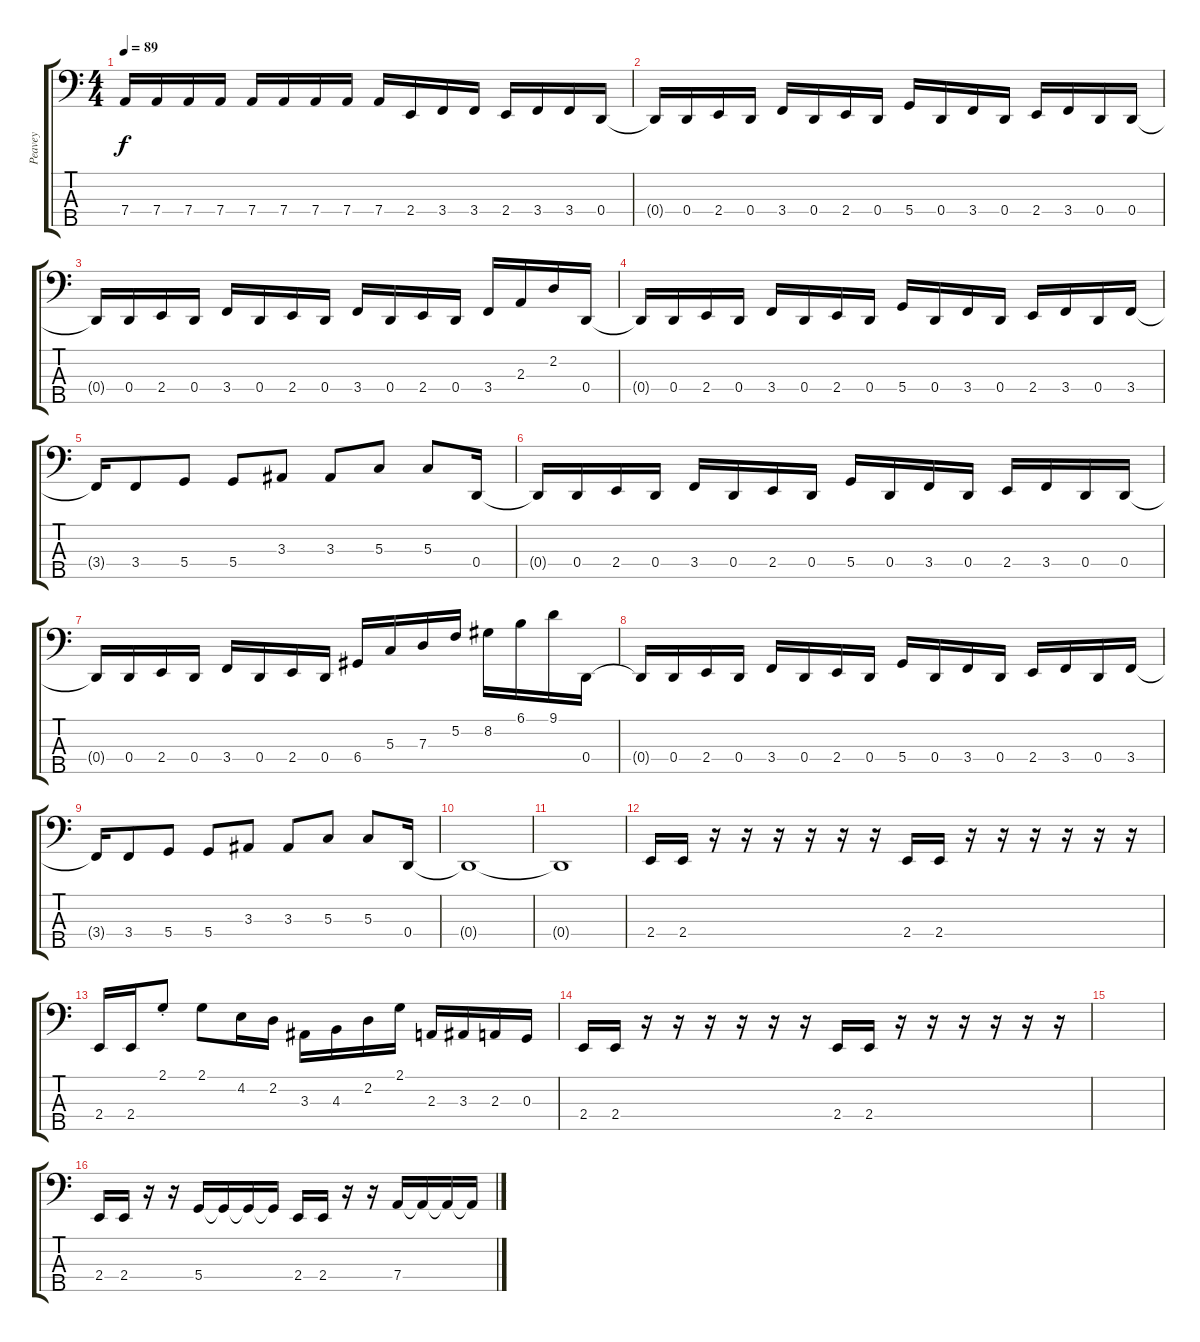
\track ("Peavey" "Peavey") {instrument electricbasspick}
\staff {score tabs}
\tuning (F2 C2 G1 D1 A0) {hide}
\ts (4 4)
\tempo 89
\clef f4
\ks c
7.4.16{dy f} 7.4.16 7.4.16 7.4.16 7.4.16 7.4.16 7.4.16 7.4.16 7.4.16 2.4.16 3.4.16 3.4.16 2.4.16 3.4.16 3.4.16 0.4.16 |
0.4{t}.16 0.4.16 2.4.16 0.4.16 3.4.16 0.4.16 2.4.16 0.4.16 5.4.16 0.4.16 3.4.16 0.4.16 2.4.16 3.4.16 0.4.16 0.4.16 |
0.4{t}.16 0.4.16 2.4.16 0.4.16 3.4.16 0.4.16 2.4.16 0.4.16 3.4.16 0.4.16 2.4.16 0.4.16 3.4.16 2.3.16 2.2.16 0.4.16 |
0.4{t}.16 0.4.16 2.4.16 0.4.16 3.4.16 0.4.16 2.4.16 0.4.16 5.4.16 0.4.16 3.4.16 0.4.16 2.4.16 3.4.16 0.4.16 3.4.16 |
3.4{t}.16 3.4.8 5.4.8 5.4.8 3.3.8 3.3.8 5.3.8 5.3.8 0.4.16 |
0.4{t}.16 0.4.16 2.4.16 0.4.16 3.4.16 0.4.16 2.4.16 0.4.16 5.4.16 0.4.16 3.4.16 0.4.16 2.4.16 3.4.16 0.4.16 0.4.16 |
0.4{t}.16 0.4.16 2.4.16 0.4.16 3.4.16 0.4.16 2.4.16 0.4.16 6.4.16 5.3.16 7.3.16 5.2.16 8.2.16 6.1.16 9.1.16 0.4.16 |
0.4{t}.16 0.4.16 2.4.16 0.4.16 3.4.16 0.4.16 2.4.16 0.4.16 5.4.16 0.4.16 3.4.16 0.4.16 2.4.16 3.4.16 0.4.16 3.4.16 |
3.4{t}.16 3.4.8 5.4.8 5.4.8 3.3.8 3.3.8 5.3.8 5.3.8 0.4.16 |
0.4{t}.1 |
0.4{t}.1 |
2.4.16 2.4.16 r.16 r.16 r.16 r.16 r.16 r.16 2.4.16 2.4.16 r.16 r.16 r.16 r.16 r.16 r.16 |
2.4.16 2.4.16 2.1{st}.8 2.1.8 4.2.16 2.2.16 3.3.16 4.3.16 2.2.16 2.1.16 2.3.16 3.3.16 2.3.16 0.3.16 |
2.4.16 2.4.16 r.16 r.16 r.16 r.16 r.16 r.16 2.4.16 2.4.16 r.16 r.16 r.16 r.16 r.16 r.16 |
|
2.4.16 2.4.16 r.16 r.16 5.4.16 5.4{t}.16 5.4{t}.16 5.4{t}.16 2.4.16 2.4.16 r.16 r.16 7.4.16 7.4{t}.16 7.4{t}.16 7.4{t}.16
